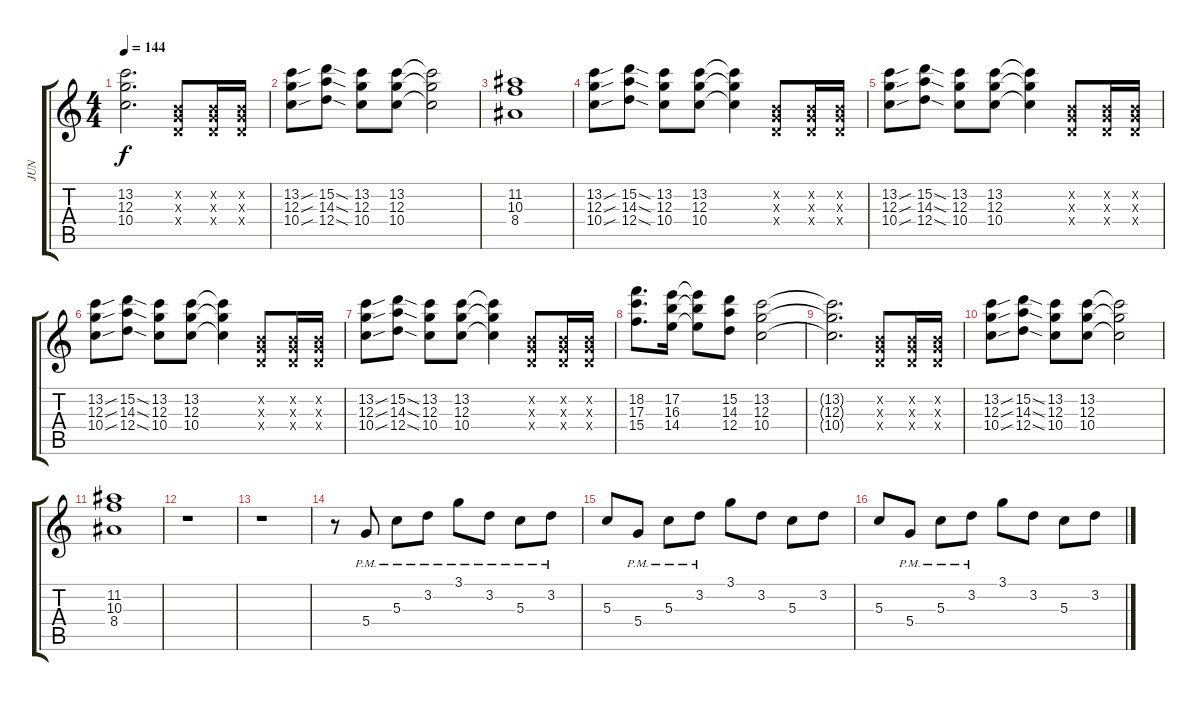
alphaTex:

\track ("JUN" "JUN") {instrument distortionguitar}
\staff {score tabs}
\tuning (E4 B3 G3 D3 A2 E2) {hide}
\ts (4 4)
\tempo 144
\clef g2
\ks c
(13.2{t} 12.3{t} 10.4{t}).2{d dy f} (0.2{x} 0.3{x} 0.4{x}).8 (0.2{x} 0.3{x} 0.4{x}).16 (0.2{x} 0.3{x} 0.4{x}).16 |
(13.2{sou} 12.3{sou} 10.4{sou}).8 (15.2{sod} 14.3{sod} 12.4{sod}).8 (13.2 12.3 10.4).8 (13.2 12.3 10.4).8 (13.2{t} 12.3{t} 10.4{t}).2 |
(11.2 10.3 8.4).1 |
(13.2{sou} 12.3{sou} 10.4{sou}).8 (15.2{sod} 14.3{sod} 12.4{sod}).8 (13.2 12.3 10.4).8 (13.2 12.3 10.4).8 (13.2{t} 12.3{t} 10.4{t}).4 (0.2{x} 0.3{x} 0.4{x}).8 (0.2{x} 0.3{x} 0.4{x}).16 (0.2{x} 0.3{x} 0.4{x}).16 |
(13.2{sou} 12.3{sou} 10.4{sou}).8 (15.2{sod} 14.3{sod} 12.4{sod}).8 (13.2 12.3 10.4).8 (13.2 12.3 10.4).8 (13.2{t} 12.3{t} 10.4{t}).4 (0.2{x} 0.3{x} 0.4{x}).8 (0.2{x} 0.3{x} 0.4{x}).16 (0.2{x} 0.3{x} 0.4{x}).16 |
(13.2{sou} 12.3{sou} 10.4{sou}).8 (15.2{sod} 14.3{sod} 12.4{sod}).8 (13.2 12.3 10.4).8 (13.2 12.3 10.4).8 (13.2{t} 12.3{t} 10.4{t}).4 (0.2{x} 0.3{x} 0.4{x}).8 (0.2{x} 0.3{x} 0.4{x}).16 (0.2{x} 0.3{x} 0.4{x}).16 |
(13.2{sou} 12.3{sou} 10.4{sou}).8 (15.2{sod} 14.3{sod} 12.4{sod}).8 (13.2 12.3 10.4).8 (13.2 12.3 10.4).8 (13.2{t} 12.3{t} 10.4{t}).4 (0.2{x} 0.3{x} 0.4{x}).8 (0.2{x} 0.3{x} 0.4{x}).16 (0.2{x} 0.3{x} 0.4{x}).16 |
(18.2 17.3 15.4).8{d} (17.2 16.3 14.4).16 (17.2{t} 16.3{t} 14.4{t}).8 (15.2 14.3 12.4).8 (13.2 12.3 10.4).2 |
(13.2{t} 12.3{t} 10.4{t}).2{d} (0.2{x} 0.3{x} 0.4{x}).8 (0.2{x} 0.3{x} 0.4{x}).16 (0.2{x} 0.3{x} 0.4{x}).16 |
(13.2{sou} 12.3{sou} 10.4{sou}).8 (15.2{sod} 14.3{sod} 12.4{sod}).8 (13.2 12.3 10.4).8 (13.2 12.3 10.4).8 (13.2{t} 12.3{t} 10.4{t}).2 |
(11.2 10.3 8.4).1 |
r.1 |
r.1 |
r.8 5.4{pm}.8{instrument electricguitarclean} 5.3{pm}.8 3.2{pm}.8 3.1{pm}.8 3.2{pm}.8 5.3{pm}.8 3.2{pm}.8 |
5.3.8 5.4{pm}.8 5.3{pm}.8 3.2{pm}.8 3.1.8 3.2.8 5.3.8 3.2.8 |
5.3.8 5.4{pm}.8 5.3{pm}.8 3.2{pm}.8 3.1.8 3.2.8 5.3.8 3.2.8
